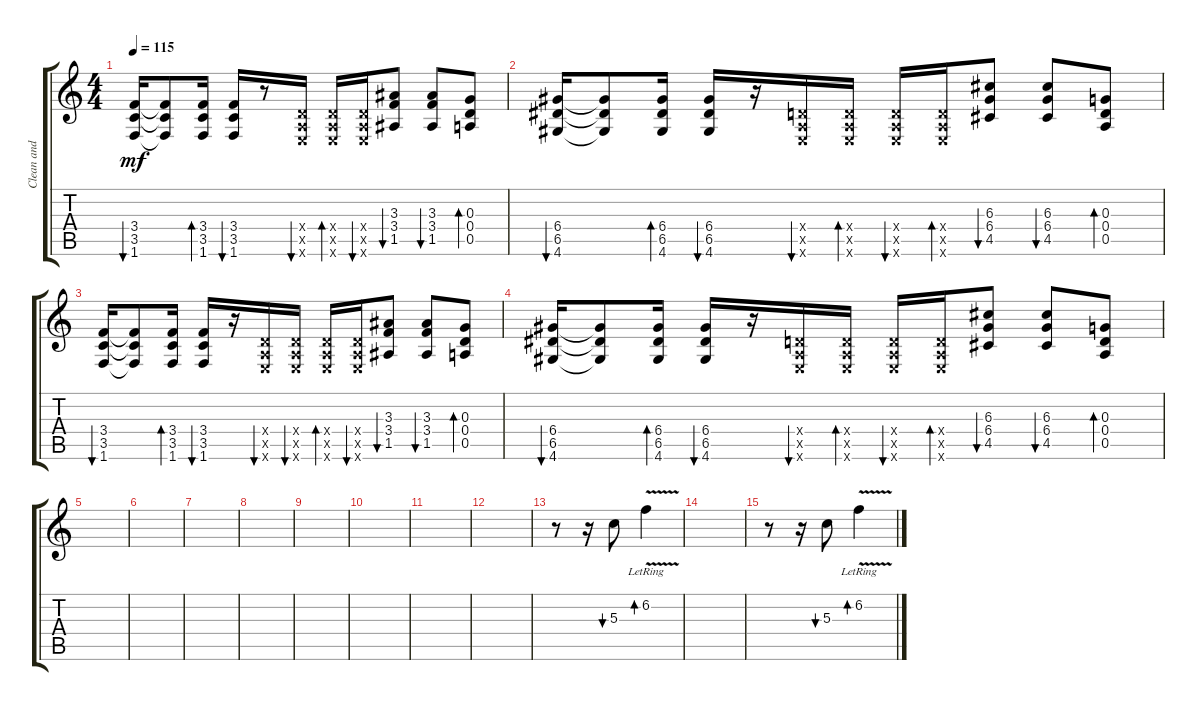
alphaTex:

\track ("Clean and chorus" "Clean and ") {instrument electricguitarclean}
\staff {score tabs}
\tuning (E4 B3 G3 D3 A2 E2) {hide}
\ts (4 4)
\tempo 115
\clef g2
\ks c
(3.4 3.5 1.6).16{bu 120 dy mf instrument electricguitarclean} (3.4{t} 3.5{t} 1.6{t}).8 (3.4 3.5 1.6).16{bd 60} (3.4 3.5 1.6).16{bu 60} r.8 (0.4{x} 0.5{x} 0.6{x}).16{bu 60} (0.4{x} 0.5{x} 0.6{x}).16{bd 60} (0.4{x} 0.5{x} 0.6{x}).16{bu 60} (3.3 3.4 1.5).8{bu 60} (3.3 3.4 1.5).8{bu 60} (0.3 0.4 0.5).8{bd 60} |
(6.4 6.5 4.6).16{bu 60} (6.4{t} 6.5{t} 4.6{t}).8 (6.4 6.5 4.6).16{bd 60} (6.4 6.5 4.6).16{bu 60} r.16 (0.4{x} 0.5{x} 0.6{x}).16{bu 60} (0.4{x} 0.5{x} 0.6{x}).16{bd 60} (0.4{x} 0.5{x} 0.6{x}).16{bu 60} (0.4{x} 0.5{x} 0.6{x}).16{bd 60} (6.3 6.4 4.5).8{bu 60} (6.3 6.4 4.5).8{bu 60} (0.3 0.4 0.5).8{bd 60} |
(3.4 3.5 1.6).16{bu 120} (3.4{t} 3.5{t} 1.6{t}).8 (3.4 3.5 1.6).16{bd 60} (3.4 3.5 1.6).16{bu 60} r.16 (0.4{x} 0.5{x} 0.6{x}).16{bu 60} (0.4{x} 0.5{x} 0.6{x}).16{bu 60} (0.4{x} 0.5{x} 0.6{x}).16{bd 60} (0.4{x} 0.5{x} 0.6{x}).16{bu 60} (3.3 3.4 1.5).8{bu 60} (3.3 3.4 1.5).8{bu 60} (0.3 0.4 0.5).8{bd 60} |
(6.4 6.5 4.6).16{bu 60} (6.4{t} 6.5{t} 4.6{t}).8 (6.4 6.5 4.6).16{bd 60} (6.4 6.5 4.6).16{bu 60} r.16 (0.4{x} 0.5{x} 0.6{x}).16{bu 60} (0.4{x} 0.5{x} 0.6{x}).16{bd 60} (0.4{x} 0.5{x} 0.6{x}).16{bu 60} (0.4{x} 0.5{x} 0.6{x}).16{bd 60} (6.3 6.4 4.5).8{bu 60} (6.3 6.4 4.5).8{bu 60} (0.3 0.4 0.5).8{bd 60} |
|
|
|
|
|
|
|
|
r.8 r.16 5.3.8{bu 60} 6.2{v lr}.4{bd 60} |
|
r.8 r.16 5.3.8{bu 60} 6.2{v lr}.4{bd 60}
